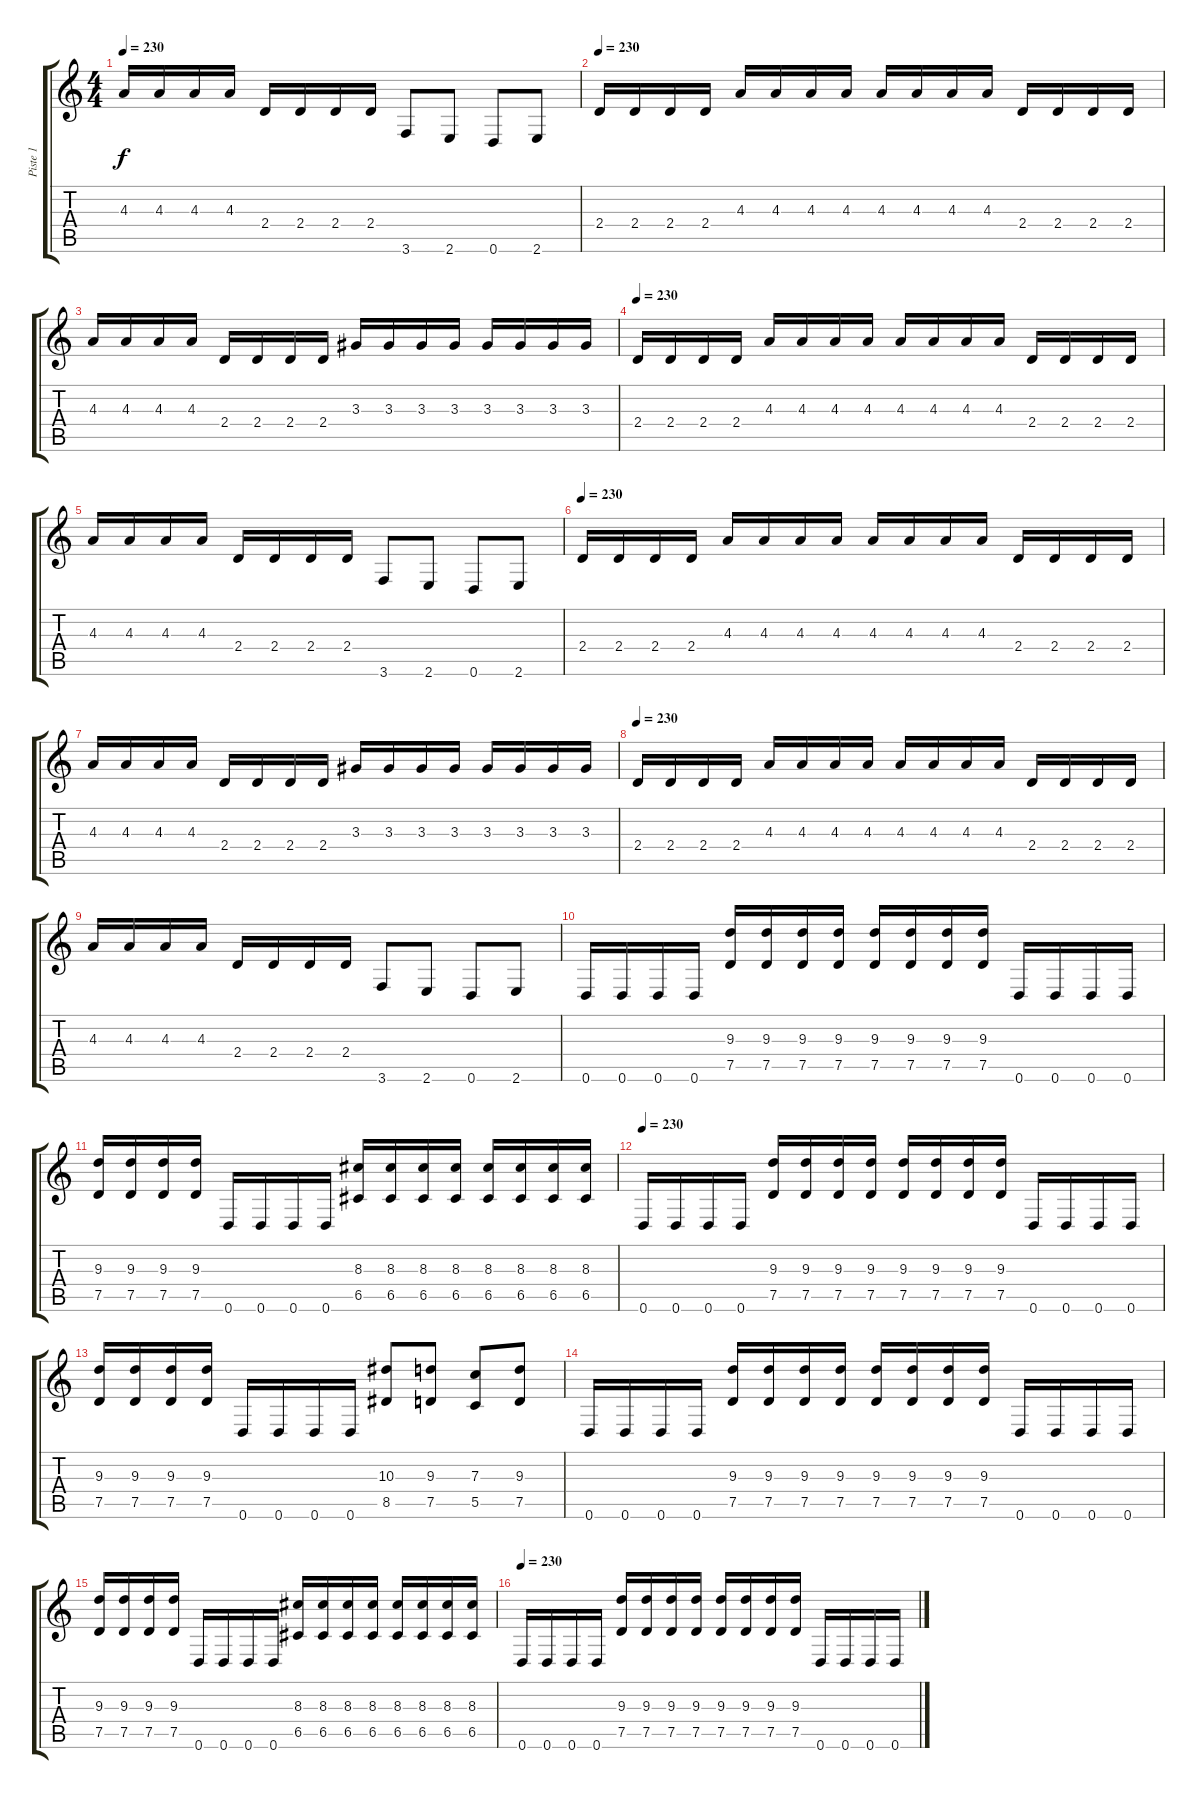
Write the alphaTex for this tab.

\track ("Piste 1" "Piste 1") {instrument distortionguitar}
\staff {score tabs}
\tuning (D4 A3 F3 C3 G2 D2) {hide}
\ts (4 4)
\tempo 230
\clef g2
\ks c
4.3.16{dy f} 4.3.16 4.3.16 4.3.16 2.4.16 2.4.16 2.4.16 2.4.16 3.6.8 2.6.8 0.6.8 2.6.8 |
\tempo 230
2.4.16 2.4.16 2.4.16 2.4.16 4.3.16 4.3.16 4.3.16 4.3.16 4.3.16 4.3.16 4.3.16 4.3.16 2.4.16 2.4.16 2.4.16 2.4.16 |
4.3.16 4.3.16 4.3.16 4.3.16 2.4.16 2.4.16 2.4.16 2.4.16 3.3.16 3.3.16 3.3.16 3.3.16 3.3.16 3.3.16 3.3.16 3.3.16 |
\tempo 230
2.4.16 2.4.16 2.4.16 2.4.16 4.3.16 4.3.16 4.3.16 4.3.16 4.3.16 4.3.16 4.3.16 4.3.16 2.4.16 2.4.16 2.4.16 2.4.16 |
4.3.16 4.3.16 4.3.16 4.3.16 2.4.16 2.4.16 2.4.16 2.4.16 3.6.8 2.6.8 0.6.8 2.6.8 |
\tempo 230
2.4.16 2.4.16 2.4.16 2.4.16 4.3.16 4.3.16 4.3.16 4.3.16 4.3.16 4.3.16 4.3.16 4.3.16 2.4.16 2.4.16 2.4.16 2.4.16 |
4.3.16 4.3.16 4.3.16 4.3.16 2.4.16 2.4.16 2.4.16 2.4.16 3.3.16 3.3.16 3.3.16 3.3.16 3.3.16 3.3.16 3.3.16 3.3.16 |
\tempo 230
2.4.16 2.4.16 2.4.16 2.4.16 4.3.16 4.3.16 4.3.16 4.3.16 4.3.16 4.3.16 4.3.16 4.3.16 2.4.16 2.4.16 2.4.16 2.4.16 |
4.3.16 4.3.16 4.3.16 4.3.16 2.4.16 2.4.16 2.4.16 2.4.16 3.6.8 2.6.8 0.6.8 2.6.8 |
0.6.16 0.6.16 0.6.16 0.6.16 (9.3 7.5).16 (9.3 7.5).16 (9.3 7.5).16 (9.3 7.5).16 (9.3 7.5).16 (9.3 7.5).16 (9.3 7.5).16 (9.3 7.5).16 0.6.16 0.6.16 0.6.16 0.6.16 |
(9.3 7.5).16 (9.3 7.5).16 (9.3 7.5).16 (9.3 7.5).16 0.6.16 0.6.16 0.6.16 0.6.16 (8.3 6.5).16 (8.3 6.5).16 (8.3 6.5).16 (8.3 6.5).16 (8.3 6.5).16 (8.3 6.5).16 (8.3 6.5).16 (8.3 6.5).16 |
\tempo 230
0.6.16 0.6.16 0.6.16 0.6.16 (9.3 7.5).16 (9.3 7.5).16 (9.3 7.5).16 (9.3 7.5).16 (9.3 7.5).16 (9.3 7.5).16 (9.3 7.5).16 (9.3 7.5).16 0.6.16 0.6.16 0.6.16 0.6.16 |
(9.3 7.5).16 (9.3 7.5).16 (9.3 7.5).16 (9.3 7.5).16 0.6.16 0.6.16 0.6.16 0.6.16 (10.3 8.5).8 (9.3 7.5).8 (7.3 5.5).8 (9.3 7.5).8 |
0.6.16 0.6.16 0.6.16 0.6.16 (9.3 7.5).16 (9.3 7.5).16 (9.3 7.5).16 (9.3 7.5).16 (9.3 7.5).16 (9.3 7.5).16 (9.3 7.5).16 (9.3 7.5).16 0.6.16 0.6.16 0.6.16 0.6.16 |
(9.3 7.5).16 (9.3 7.5).16 (9.3 7.5).16 (9.3 7.5).16 0.6.16 0.6.16 0.6.16 0.6.16 (8.3 6.5).16 (8.3 6.5).16 (8.3 6.5).16 (8.3 6.5).16 (8.3 6.5).16 (8.3 6.5).16 (8.3 6.5).16 (8.3 6.5).16 |
\tempo 230
0.6.16 0.6.16 0.6.16 0.6.16 (9.3 7.5).16 (9.3 7.5).16 (9.3 7.5).16 (9.3 7.5).16 (9.3 7.5).16 (9.3 7.5).16 (9.3 7.5).16 (9.3 7.5).16 0.6.16 0.6.16 0.6.16 0.6.16
